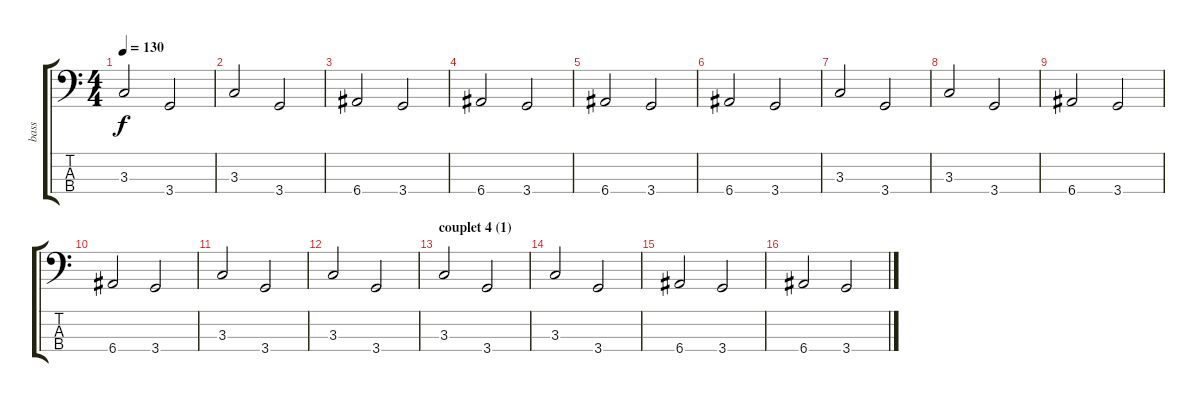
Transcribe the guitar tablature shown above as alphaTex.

\track ("bass" "bass") {instrument electricbassfinger}
\staff {score tabs}
\tuning (G2 D2 A1 E1) {hide}
\ts (4 4)
\tempo 130
\clef f4
\ks c
3.3.2{dy f} 3.4.2 |
3.3.2 3.4.2 |
6.4.2 3.4.2 |
6.4.2 3.4.2 |
6.4.2 3.4.2 |
6.4.2 3.4.2 |
3.3.2 3.4.2 |
3.3.2 3.4.2 |
6.4.2 3.4.2 |
6.4.2 3.4.2 |
3.3.2 3.4.2 |
3.3.2 3.4.2 |
\section ("" "couplet 4 (1)")
3.3.2 3.4.2 |
3.3.2 3.4.2 |
6.4.2 3.4.2 |
6.4.2 3.4.2
